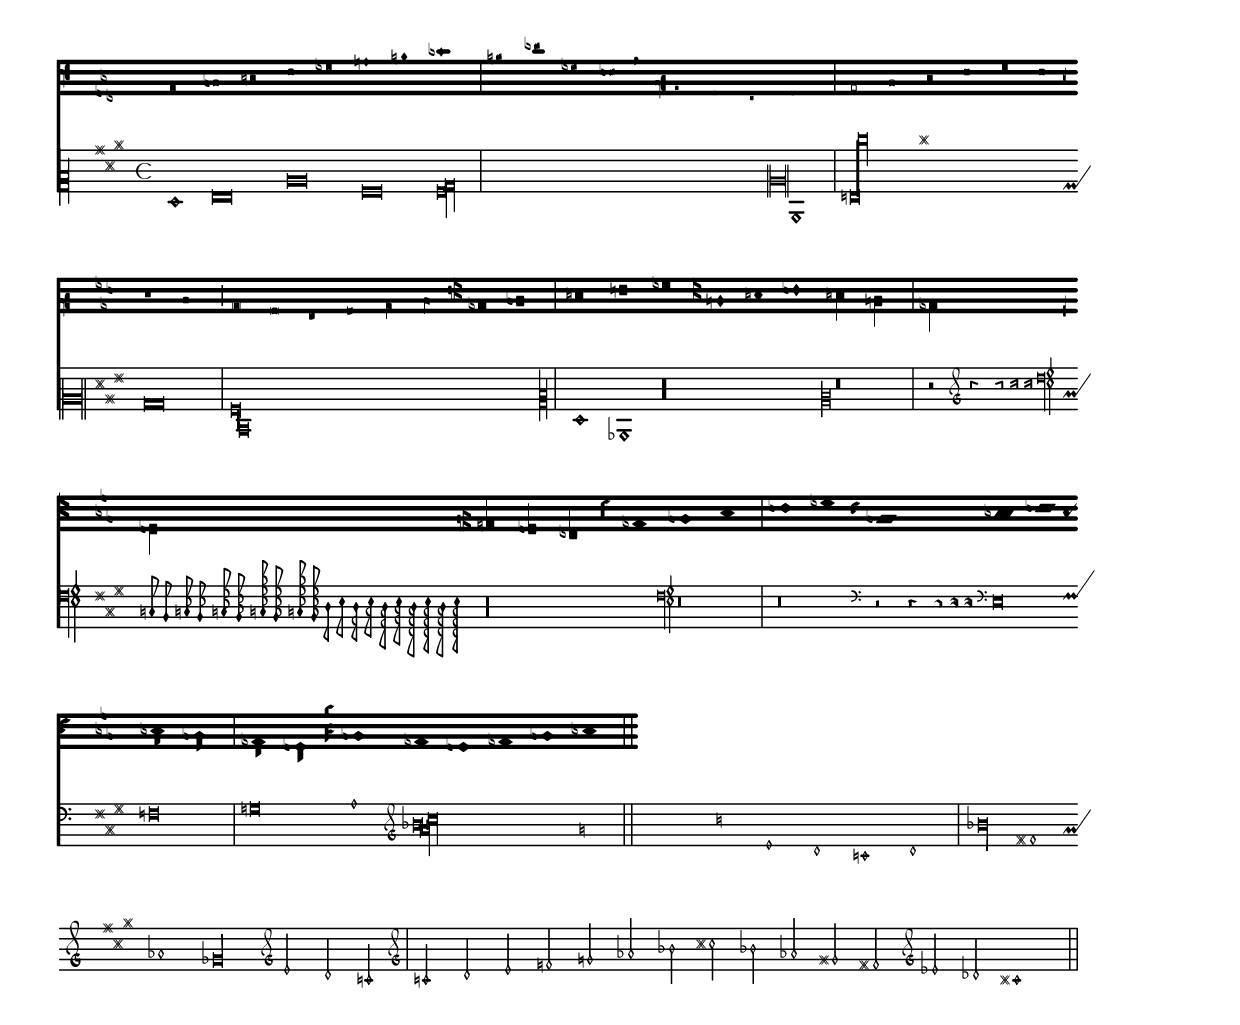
%% DO NOT EDIT this file manually; it is automatically
%% generated from LSR http://lsr.dsi.unimi.it
%% Make any changes in LSR itself, or in Documentation/snippets/new/ ,
%% and then run scripts/auxiliar/makelsr.py
%%
%% This file is in the public domain.
\version "2.15.7"

\header {
  lsrtags = "ancient-notation"

%% Translation of GIT committish: 70f5f30161f7b804a681cd080274bfcdc9f4fe8c
  texidoces = "
Aquí se muestran muchos de (¿o quizá todos?) los símbolos que
están contemplados por la capacidad de LilyPond para la música
antigua.
"

  doctitlees = "Tipografía de música antigua"


%% Translation of GIT committish: 9a65042d49324f2e3dff18c4b0858def81232eea
  texidocfr ="
Voici comment graver la plupart, sinon tous les symboles que
LilyPond prend en charge en matière de musique ancienne.

"
  doctitlefr = "Gravure de musique ancienne"

  texidoc = "
Shown here are many (all?) of the symbols that are included in
LilyPond's support for ancient notation.



"
  doctitle = "Ancient fonts"
} % begin verbatim

upperStaff = \new VaticanaStaff = "upperStaff" <<
  \context VaticanaVoice <<
    \transpose c c {

      \override NoteHead #'style = #'vaticana.punctum
      \key es \major
      \clef "vaticana-fa2"
      c1 des e f ges

      \override NoteHead #'style = #'vaticana.inclinatum
      a! b ces'
      \bar "|"
      % \break % 1 (8*1)

      \override NoteHead #'style = #'vaticana.quilisma
      b! des'! ges! fes!
      \breathe
      \clef "vaticana-fa1"
      \override NoteHead #'style = #'vaticana.plica
      es d
      \override NoteHead #'style = #'vaticana.reverse.plica
      c d
      \bar "|"
      % \break %2 (8*1)

      \override NoteHead #'style = #'vaticana.punctum.cavum
      es f
      \override NoteHead #'style = #'vaticana.lpes
      g as
      \override NoteHead #'style = #'vaticana.upes
      bes as
      \override NoteHead #'style = #'vaticana.vupes
      g f
      \override NoteHead #'style = #'vaticana.linea.punctum
      \once \override Staff.BarLine #'bar-extent = #'(-1 . 1) \bar "|"
      % \break % 3 (8*1)

      es d
      \override NoteHead #'style = #'vaticana.epiphonus
      c d
      \override NoteHead #'style = #'vaticana.cephalicus
      es f

      \override Staff.KeySignature #'glyph-name-alist = #alteration-medicaea-glyph-name-alist
      \override Staff.Accidental #'glyph-name-alist = #alteration-medicaea-glyph-name-alist
      \override Staff.Custos #'style = #'medicaea
      \override NoteHead #'style = #'medicaea.punctum
      \clef "medicaea-fa2"
      ces des
      \bar "|"
      % \break % 4 (8*1)

      e! f! ges
      \clef "medicaea-do2"
      \override NoteHead #'style = #'medicaea.inclinatum
      a! b! ces'
      \override NoteHead #'style = #'medicaea.virga
      b! a!
      \bar "|"
      % \break % 5 (8*1)

      ges fes
      \clef "medicaea-fa1"
      \override NoteHead #'style = #'medicaea.rvirga
      e des ces

      \override Staff.KeySignature #'glyph-name-alist = #alteration-hufnagel-glyph-name-alist
      \override Staff.Accidental #'glyph-name-alist = #alteration-hufnagel-glyph-name-alist
      \override Staff.Custos #'style = #'hufnagel
      \override NoteHead #'style = #'hufnagel.punctum
      \clef "hufnagel-fa2"
      ces des es
      \bar "|"
      % \break % 6 (8*1)

      fes ges
      \clef "hufnagel-do2"
      \override NoteHead #'style = #'hufnagel.lpes
      as! bes! ces'
      \override NoteHead #'style = #'hufnagel.virga
      bes! as!
      \bar "|"
      % \break % 7 (8*1)

      ges! fes!
      \clef "hufnagel-do-fa"
      \override NoteHead #'style = #'hufnagel.punctum
      es! des ces des! es! fes!
      \bar "||"
      % \break % 8 (8*1)

      s32*1
      % \break % 12 (32*1)
    }
  >>
>>

lowerStaff = \new MensuralStaff = "lowerStaff" <<
  \context MensuralVoice <<
    \transpose c c {

      \key a \major
      cis'1 d'\breve gis'\breve e'\breve \[ e'\longa fis'\longa \]
      \set Staff.forceClef = ##t
      \clef "neomensural-c2"
      cis1
      \bar "|"
      % \break % 2 (16*1)

      \[ g\breve dis''\longa \]
      b\breve \[ a\longa d\longa \]
      \clef "petrucci-c2"
      % \break % 4 (16*1)

      fis1 ces1
      \clef "petrucci-c2"
      r\longa
      \set Staff.forceClef = ##t
      \clef "mensural-c2"
      r\breve
      \bar "|"
      % \break % 5 (8*1)

      r2
      \clef "mensural-g"
      r4 r8 r16 r16
      \override NoteHead #'style = #'mensural
      \override Rest #'style = #'mensural
      \clef "petrucci-f"
      c8 b, c16 b, c32 b, c64 b, c64 b,
      d8 e d16 e d32 e d64 e d64 e
      r\longa
      \set Staff.forceClef = ##t
      \clef "petrucci-f"
      r\breve
      \bar "|"
      % \break % 6 (8*1)

      r\breve
      \clef "mensural-f"
      r2 r4 r8 r16 r16

      \set Staff.forceClef = ##t
      \clef "mensural-f"
      e\breve f g a1
      \clef "mensural-g"
      % \break % 7 (8*1)

      \[ bes'!\longa a'!\longa c''!\longa \]
      e'1 d' c' d' \bar "|"
      \bar "|"
      % \break % 9 (16*1)

      bes'!\longa fis'!1 as'!1 ges'!\longa % lig
      \set Staff.forceClef = ##t
      \clef "mensural-g"
      e'2 d' c' \bar "|"
      % \break % 11 (16*1)

      \set Staff.forceClef = ##t
      \clef "petrucci-g"
      c'2 d' e' f'
      \clef "petrucci-g"
      g' as'! bes'! cis''!
      bes'! as'! gis'! fis'!
      \set Staff.forceClef = ##t
      \clef "mensural-g"
      es'! des'! cis'!1 \bar "||"
      % \break % 12 (8*1)
    }
  >>
>>

\paper {
  line-thickness = #(/ staff-space 5.0)
}

\score {
  <<
    \upperStaff
    \lowerStaff
  >>
  \layout {
    indent = 0.0
    line-width = 17.25\cm
    \context {
      \Score
      timing = ##f
    }
    \context {
      \MensuralVoice
      \override NoteHead #'style = #'neomensural
      \override Rest #'style = #'neomensural
      \override Stem #'flag-style = #'mensural
      \override Stem #'thickness = #1.0
    }
    \context {
      \MensuralStaff
      \revert  BarLine #'transparent
      \override KeySignature #'glyph-name-alist = #alteration-mensural-glyph-name-alist
      clefGlyph = #"clefs.petrucci.c2"
    }
    \context {
      \VaticanaStaff
      \revert  BarLine #'transparent
      \override StaffSymbol #'thickness = #2.0
      \override KeySignature #'glyph-name-alist = #alteration-vaticana-glyph-name-alist
      \override Custos #'neutral-position = #4
    }
  }
}

